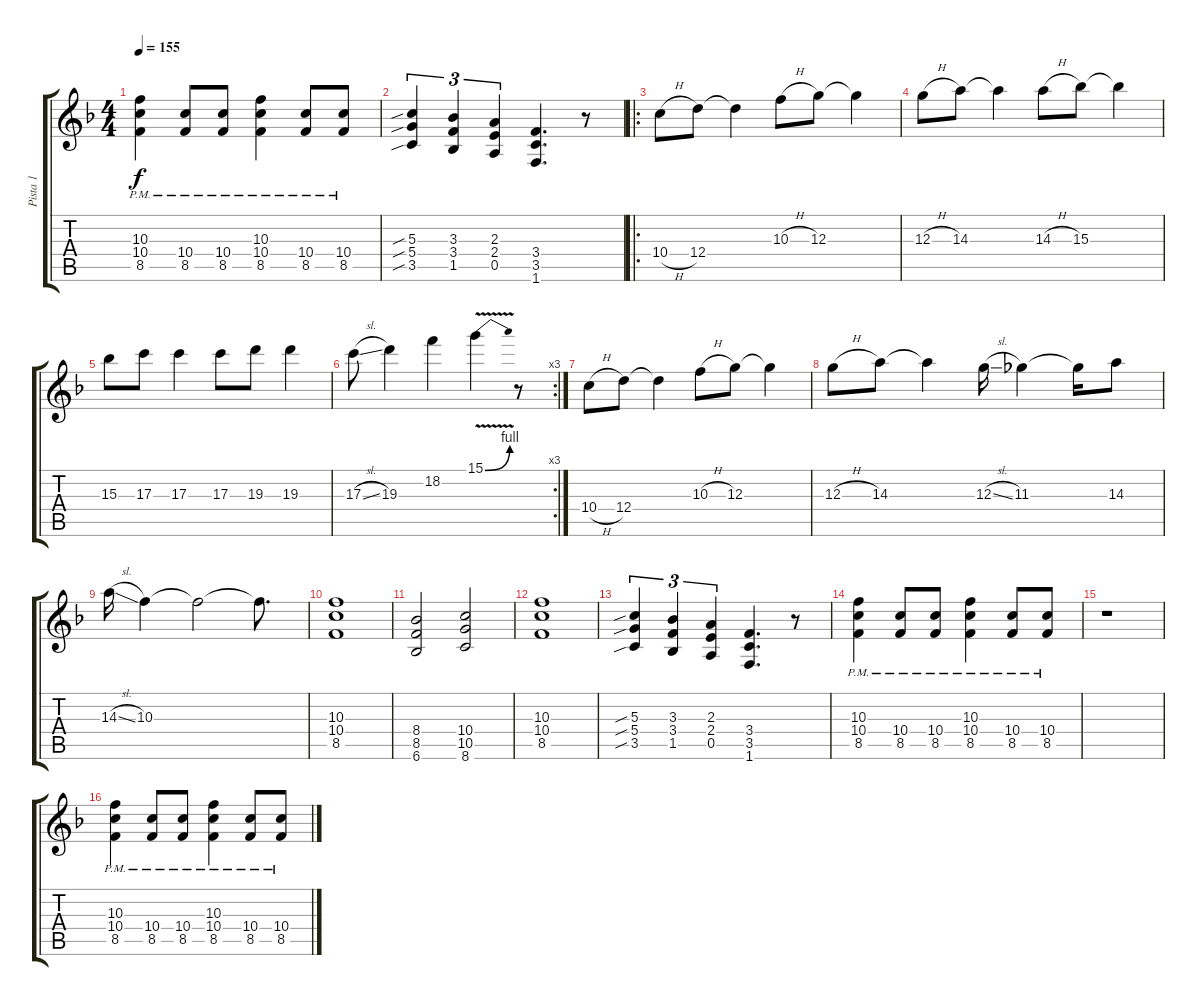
\track ("Pista 1" "Pista 1") {instrument distortionguitar}
\staff {score tabs}
\tuning (E4 B3 G3 D3 A2 E2) {hide}
\ts (4 4)
\tempo 155
\clef g2
\ks f
(10.3 10.4{pm} 8.5).4{dy f} (10.4 8.5{pm}).8 (10.4 8.5{pm}).8 (10.3 10.4{pm} 8.5).4 (10.4 8.5{pm}).8 (10.4 8.5{pm}).8 |
(5.3{sib} 5.4{sib} 3.5{sib}).4{tu (3 2)} (3.3 3.4 1.5).4{tu (3 2)} (2.3 2.4 0.5).4{tu (3 2)} (3.4 3.5 1.6).4{d} r.8 |
\ro
10.4{h}.8 12.4.8 12.4{t}.4 10.3{h}.8 12.3.8 12.3{t}.4 |
12.3{h}.8 14.3.8 14.3{t}.4 14.3{h}.8 15.3.8 15.3{t}.4 |
15.3.8 17.3.8 17.3.4 17.3.8 19.3.8 19.3.4 |
\rc 3
17.3{sl}.8 19.3.4 18.2.4 15.1{be (bend 0 0 60 4) v}.4 r.8 |
10.4{h}.8 12.4.8 12.4{t}.4 10.3{h}.8 12.3.8 12.3{t}.4 |
12.3{h}.8 14.3.8 14.3{t}.4 12.3{sl}.16 11.3.4 11.3{t}.16 14.3.8 |
14.3{sl}.16 10.3.4 10.3{t}.2 10.3{t}.8{d} |
(10.3 10.4 8.5).1 |
(8.4 8.5 6.6).2 (10.4 10.5 8.6).2 |
(10.3 10.4 8.5).1 |
(5.3{sib} 5.4{sib} 3.5{sib}).4{tu (3 2)} (3.3 3.4 1.5).4{tu (3 2)} (2.3 2.4 0.5).4{tu (3 2)} (3.4 3.5 1.6).4{d} r.8 |
(10.3{pm} 10.4 8.5).4 (10.4 8.5{pm}).8 (10.4 8.5{pm}).8 (10.3{pm} 10.4 8.5).4 (10.4 8.5{pm}).8 (10.4 8.5{pm}).8 |
r.1 |
(10.3{pm} 10.4 8.5).4 (10.4 8.5{pm}).8 (10.4 8.5{pm}).8 (10.3{pm} 10.4 8.5).4 (10.4 8.5{pm}).8 (10.4 8.5{pm}).8
